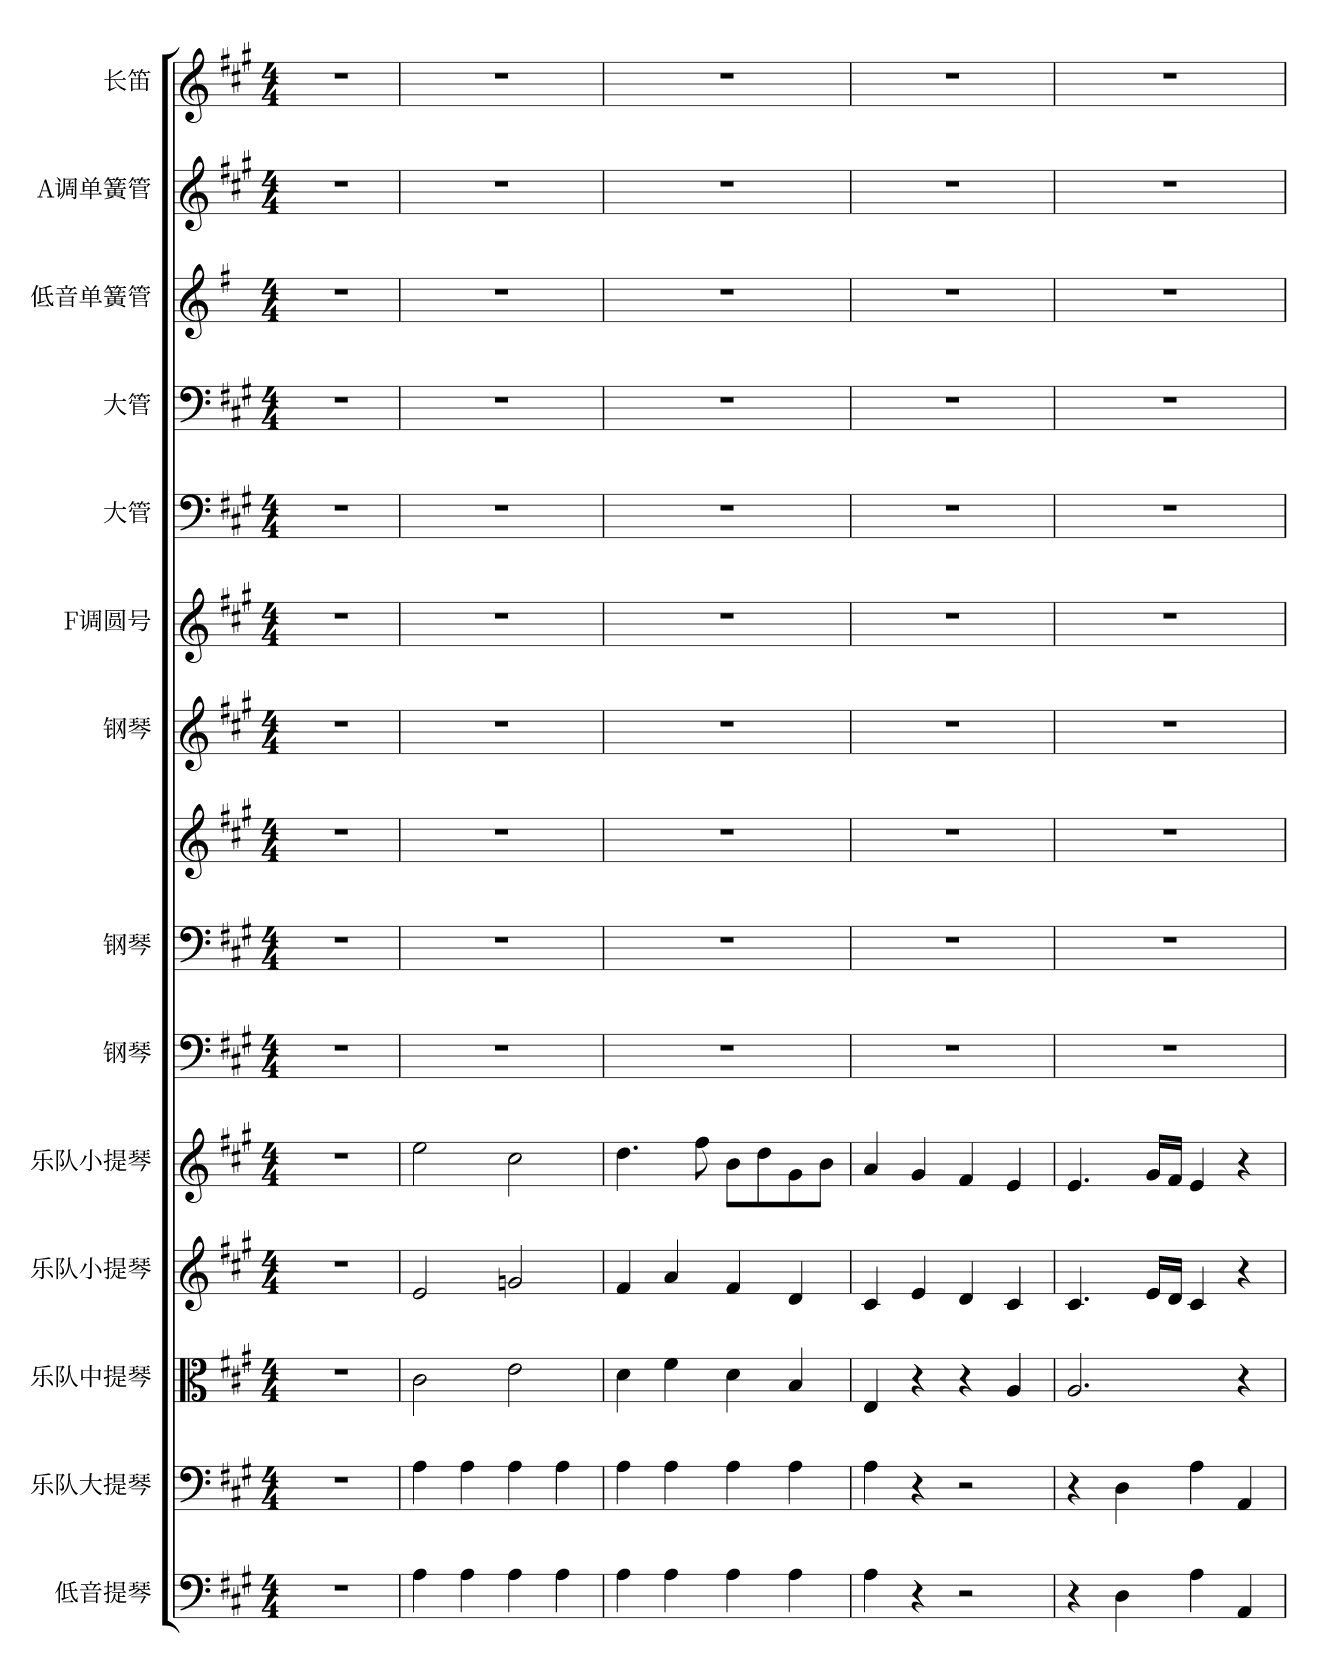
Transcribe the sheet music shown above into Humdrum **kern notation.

**kern	**kern	**kern	**kern	**kern	**kern	**kern	**kern	**kern	**kern	**kern	**kern	**kern	**kern	**kern
*part14	*part13	*part12	*part11	*part10	*part9	*part8	*part8	*part7	*part6	*part5	*part4	*part3	*part2	*part1
*staff15	*staff14	*staff13	*staff12	*staff11	*staff10	*staff9	*staff8	*staff7	*staff6	*staff5	*staff4	*staff3	*staff2	*staff1
*I"低音提琴	*I"乐队大提琴	*I"乐队中提琴	*I"乐队小提琴	*I"乐队小提琴	*I"钢琴	*I"钢琴	*	*I"钢琴	*I"F调圆号	*I"大管	*I"大管	*I"低音单簧管	*I"A调单簧管	*I"长笛
*clefF4	*clefF4	*clefC3	*clefG2	*clefG2	*clefF4	*clefF4	*clefG2	*clefG2	*clefG2	*clefF4	*clefF4	*clefG2	*clefG2	*clefG2
*ITrd7c12	*	*	*	*	*	*	*	*	*ITrd4c7	*	*	*ITrd8c14	*ITrd2c3	*
*k[f#c#g#]	*k[f#c#g#]	*k[f#c#g#]	*k[f#c#g#]	*k[f#c#g#]	*k[f#c#g#]	*k[f#c#g#]	*k[f#c#g#]	*k[f#c#g#]	*k[f#c#]	*k[f#c#g#]	*k[f#c#g#]	*k[f#]	*k[f#c#g#d#a#e#]	*k[f#c#g#]
*M4/4	*M4/4	*M4/4	*M4/4	*M4/4	*M4/4	*M4/4	*M4/4	*M4/4	*M4/4	*M4/4	*M4/4	*M4/4	*M4/4	*M4/4
*MM122	*MM122	*MM122	*MM122	*MM122	*MM122	*MM122	*MM122	*MM122	*MM122	*MM122	*MM122	*MM122	*MM122	*MM122
=1	=1	=1	=1	=1	=1	=1	=1	=1	=1	=1	=1	=1	=1	=1
1r	1r	1r	1r	1r	1r	1r	1r	1r	1r	1r	1r	1r	1r	1r
=2	=2	=2	=2	=2	=2	=2	=2	=2	=2	=2	=2	=2	=2	=2
4AA\	4A\	2c#\	2e/	2ee\	1r	1r	1r	1r	1r	1r	1r	1r	1r	1r
4AA\	4A\	.	.	.	.	.	.	.	.	.	.	.	.	.
4AA\	4A\	2e\	2gn/	2cc#\	.	.	.	.	.	.	.	.	.	.
4AA\	4A\	.	.	.	.	.	.	.	.	.	.	.	.	.
=3	=3	=3	=3	=3	=3	=3	=3	=3	=3	=3	=3	=3	=3	=3
4AA\	4A\	4d\	4f#/	4.dd\	1r	1r	1r	1r	1r	1r	1r	1r	1r	1r
4AA\	4A\	4f#\	4a/	.	.	.	.	.	.	.	.	.	.	.
.	.	.	.	8ff#\	.	.	.	.	.	.	.	.	.	.
4AA\	4A\	4d\	4f#/	8b\L	.	.	.	.	.	.	.	.	.	.
.	.	.	.	8dd\	.	.	.	.	.	.	.	.	.	.
4AA\	4A\	4B/	4d/	8g#\	.	.	.	.	.	.	.	.	.	.
.	.	.	.	8b\J	.	.	.	.	.	.	.	.	.	.
=4	=4	=4	=4	=4	=4	=4	=4	=4	=4	=4	=4	=4	=4	=4
4AA\	4A\	4E/	4c#/	4a/	1r	1r	1r	1r	1r	1r	1r	1r	1r	1r
4r	4r	4r	4e/	4g#/	.	.	.	.	.	.	.	.	.	.
2r	2r	4r	4d/	4f#/	.	.	.	.	.	.	.	.	.	.
.	.	4A/	4c#/	4e/	.	.	.	.	.	.	.	.	.	.
=5	=5	=5	=5	=5	=5	=5	=5	=5	=5	=5	=5	=5	=5	=5
*	*	*	*	*	*	*	*	*	*	*	*	*	*	*MM120
4r	4r	2.A/	4.c#/	4.e/	1r	1r	1r	1r	1r	1r	1r	1r	1r	1r
4DD\	4D\	.	.	.	.	.	.	.	.	.	.	.	.	.
.	.	.	16e/LL	16g#/LL	.	.	.	.	.	.	.	.	.	.
.	.	.	16d/JJ	16f#/JJ	.	.	.	.	.	.	.	.	.	.
4AA\	4A\	.	4c#/	4e/	.	.	.	.	.	.	.	.	.	.
4AAA/	4AA/	4r	4r	4r	.	.	.	.	.	.	.	.	.	.
=	=	=	=	=	=	=	=	=	=	=	=	=	=	=
*-	*-	*-	*-	*-	*-	*-	*-	*-	*-	*-	*-	*-	*-	*-
